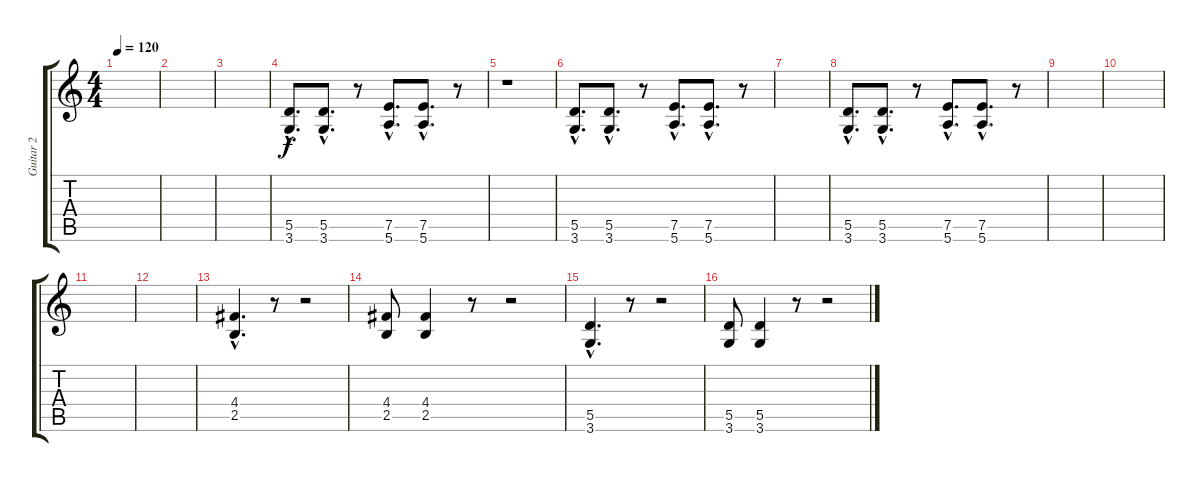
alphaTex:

\track ("Guitar 2" "Guitar 2") {instrument distortionguitar}
\staff {score tabs}
\tuning (E4 B3 G3 D3 A2 E2) {hide}
\ts (4 4)
\tempo 120
\clef g2
\ks c
|
|
|
(5.5{hac} 3.6{hac}).8{d} (5.5{hac} 3.6{hac}).8{d} r.8 (7.5{hac} 5.6{hac}).8{d} (7.5{hac} 5.6{hac}).8{d} r.8 |
r.1 |
(5.5{hac} 3.6{hac}).8{d} (5.5{hac} 3.6{hac}).8{d} r.8 (7.5{hac} 5.6{hac}).8{d} (7.5{hac} 5.6{hac}).8{d} r.8 |
|
(5.5{hac} 3.6{hac}).8{d} (5.5{hac} 3.6{hac}).8{d} r.8 (7.5{hac} 5.6{hac}).8{d} (7.5{hac} 5.6{hac}).8{d} r.8 |
|
|
|
|
(4.4{hac} 2.5{hac}).4{d} r.8 r.2 |
(4.4 2.5).8 (4.4 2.5).4 r.8 r.2 |
(5.5{hac} 3.6{hac}).4{d} r.8 r.2 |
(5.5 3.6).8 (5.5 3.6).4 r.8 r.2
